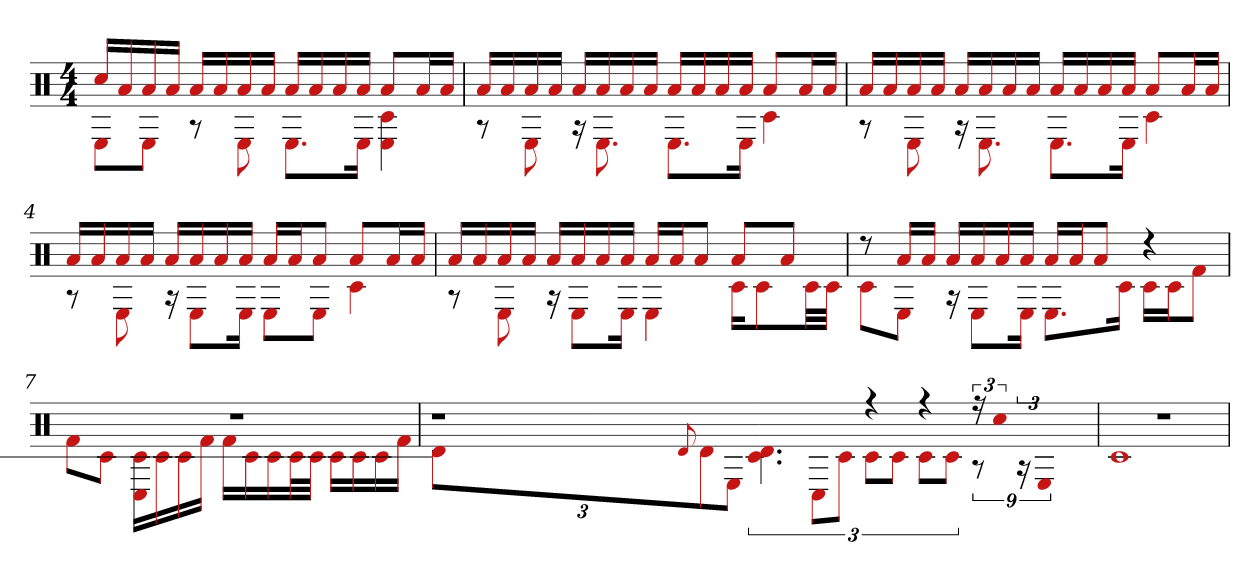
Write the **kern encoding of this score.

**kern
*part1
*staff1
*clefX
*k[]
*M4/4
=1
*^
16cc#LL	8EL
16a	.
16a	8EJ
16aJJ	.
16aLL	8r
16a	.
16a	8E
16aJJ	.
16aLL	8.EL
16a	.
16a	.
16aJJ	16EJk
8aL	4E 4c#
16aL	.
16aJJ	.
=2	=2
16aLL	8r
16a	.
16a	8E
16aJJ	.
16aLL	16r
16a	8.E
16a	.
16aJJ	.
16aLL	8.EL
16a	.
16a	.
16aJJ	16EJk
8aL	4c#
16aL	.
16aJJ	.
=3	=3
16aLL	8r
16a	.
16a	8E
16aJJ	.
16aLL	16r
16a	8.E
16a	.
16aJJ	.
16aLL	8.EL
16a	.
16a	.
16aJJ	16EJk
8aL	4c#
16aL	.
16aJJ	.
=4	=4
16aLL	8r
16a	.
16a	8E
16aJJ	.
16aLL	16r
16a	8EL
16a	.
16aJJ	16EJk
16aLL	8EL
16aJ	.
8aJ	8EJ
8aL	4c#
16aL	.
16aJJ	.
=5	=5
16aLL	8r
16a	.
16a	8E
16aJJ	.
16aLL	16r
16a	8EL
16a	.
16aJJ	16EJk
16aLL	4E
16aJ	.
8aJ	.
8aL	16c#KL
.	8c#
8aJ	.
.	32c#LL
.	32c#JJJ
=6	=6
8r	8c#L
16aLL	8EJ
16aJJ	.
16aLL	16r
16a	8EL
16a	.
16aJJ	16EJk
16aLL	8.EL
16aJ	.
8aJ	.
.	16c#Jk
4r	16c#LL
.	16c#J
.	8f#J
=7	=7
1r	8f#L
.	8c#J
.	16c# 16C#LL
.	16c#
.	16c#
.	16f#JJ
.	16f#LL
.	16c#
.	16c#
.	32c#L
.	32c#JJJ
.	16c#LL
.	16c#
.	16c#
.	16f#JJ
=8	=8
3%2r	12dL
.	8qqd
.	12dJ
.	12EJ
.	6.c# 6.d
.	12C#L
.	12c#J
9%2r	12c#LL
.	12c#JJ
.	12c#LL
9r	.
.	12c#JJ
24r	9r
72cc#	.
9ryy	.
.	24r
.	72E
=9	=9
1r	1c#
*v	*v
=
*-
